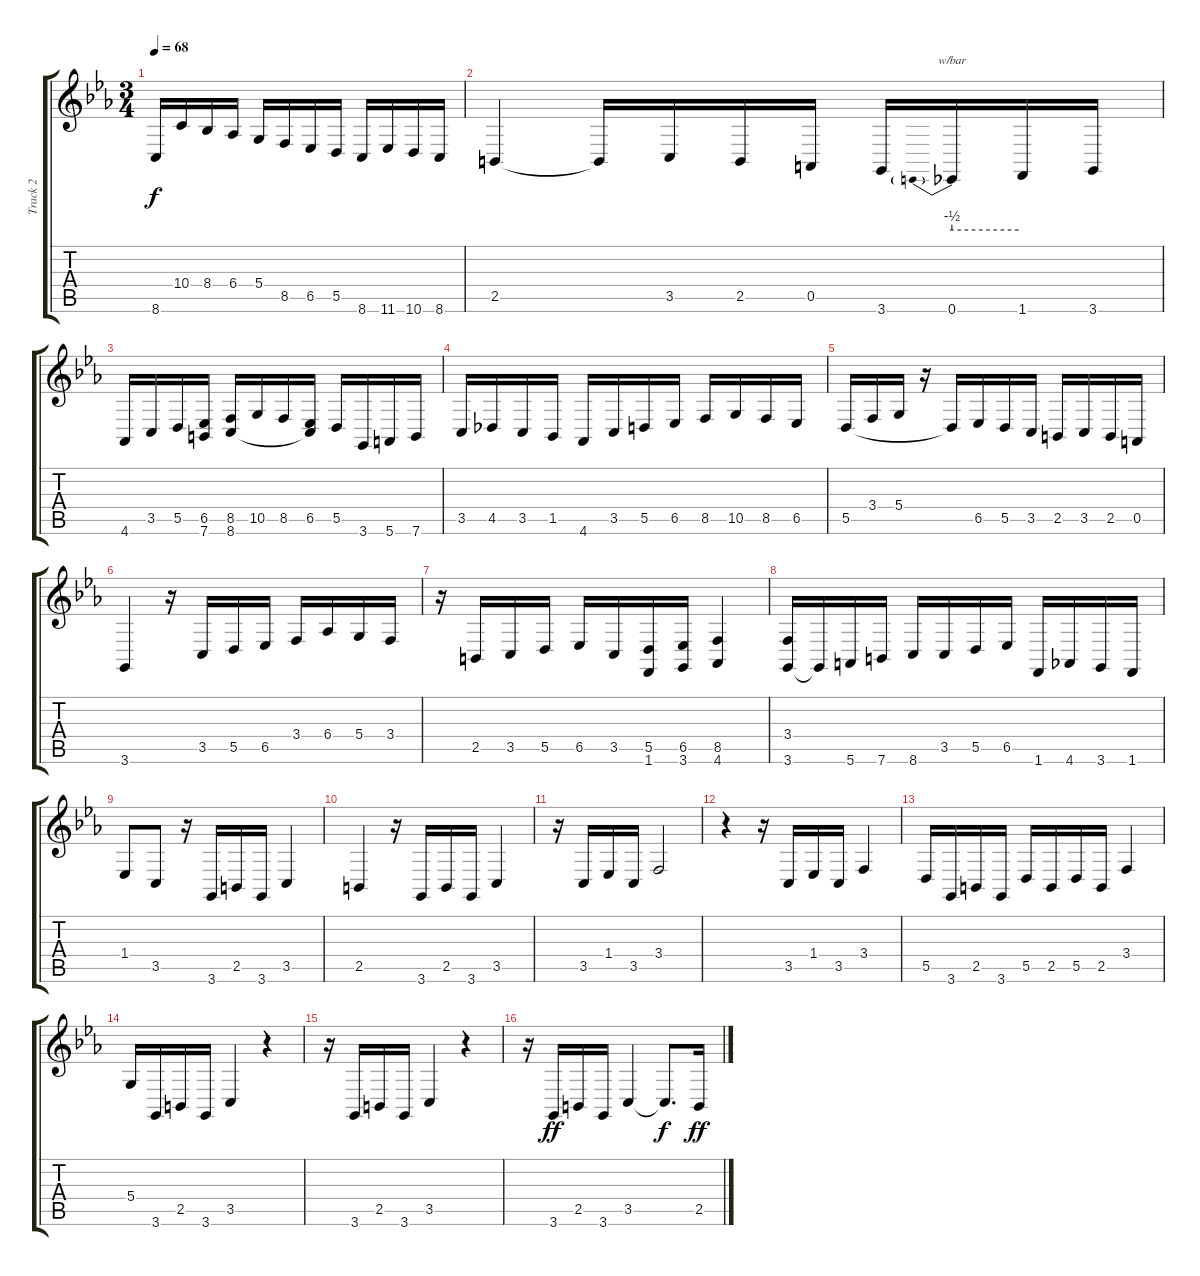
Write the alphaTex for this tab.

\track ("Track 2" "Track 2") {instrument churchorgan}
\staff {score tabs}
\tuning (E4 B3 G3 D3 A2 E2) {hide}
\ts (3 4)
\tempo 68
\clef g2
\ks cminor
8.6.16{dy f} 10.4.16 8.4.16 6.4.16 5.4.16 8.5.16 6.5.16 5.5.16 8.6.16 11.6.16 10.6.16 8.6.16 |
2.5.4 2.5{t}.16 3.5.16 2.5.16 0.5.16 3.6.16 0.6.16{tbe (predive default 0 -2 60 -2)} 1.6.16 3.6.16 |
4.6.16 3.5.16 5.5.16 (6.5 7.6).16 (8.5 8.6).16 10.5.16 8.5.16 (6.5 8.6{t}).16 5.5.16 3.6.16 5.6.16 7.6.16 |
3.5.16 4.5.16 3.5.16 1.5.16 4.6.16 3.5.16 5.5.16 6.5.16 8.5.16 10.5.16 8.5.16 6.5.16 |
5.5.16 3.4.16 5.4.16 r.16 5.5{t}.16 6.5.16 5.5.16 3.5.16 2.5.16 3.5.16 2.5.16 0.5.16 |
3.6.4 r.16 3.5.16 5.5.16 6.5.16 3.4.16 6.4.16 5.4.16 3.4.16 |
r.16 2.5.16 3.5.16 5.5.16 6.5.16 3.5.16 (5.5 1.6).16 (6.5 3.6).16 (8.5 4.6).4 |
(3.4 3.6).16 3.6{t}.16 5.6.16 7.6.16 8.6.16 3.5.16 5.5.16 6.5.16 1.6.16 4.6.16 3.6.16 1.6.16 |
1.4.8{volume 16} 3.5.8 r.16 3.6.16 2.5.16 3.6.16 3.5.4 |
2.5.4 r.16 3.6.16 2.5.16 3.6.16 3.5.4 |
r.16 3.5.16 1.4.16 3.5.16 3.4.2 |
r.4 r.16 3.5.16 1.4.16 3.5.16 3.4.4 |
5.5.16 3.6.16 2.5.16 3.6.16 5.5.16 2.5.16 5.5.16 2.5.16 3.4.4 |
5.4.16 3.6.16 2.5.16 3.6.16 3.5.4 r.4 |
r.16 3.6.16 2.5.16 3.6.16 3.5.4 r.4 |
r.16 3.6.16{dy ff} 2.5.16 3.6.16 3.5.4 3.5{t}.8{d dy f} 2.5.16{dy ff}
